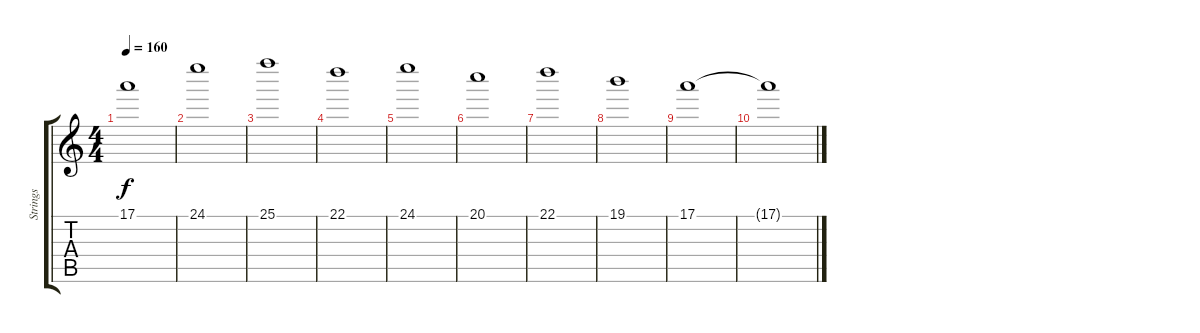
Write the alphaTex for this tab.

\track ("Strings" "Strings") {instrument acousticguitarsteel}
\staff {score tabs}
\tuning (E4 B3 G3 D3 A2 E2) {hide}
\ts (4 4)
\tempo 160
\clef g2
\ks c
17.1.1{dy f} |
24.1.1 |
25.1.1 |
22.1.1 |
24.1.1 |
20.1.1 |
22.1.1 |
19.1.1 |
17.1.1 |
17.1{t}.1
